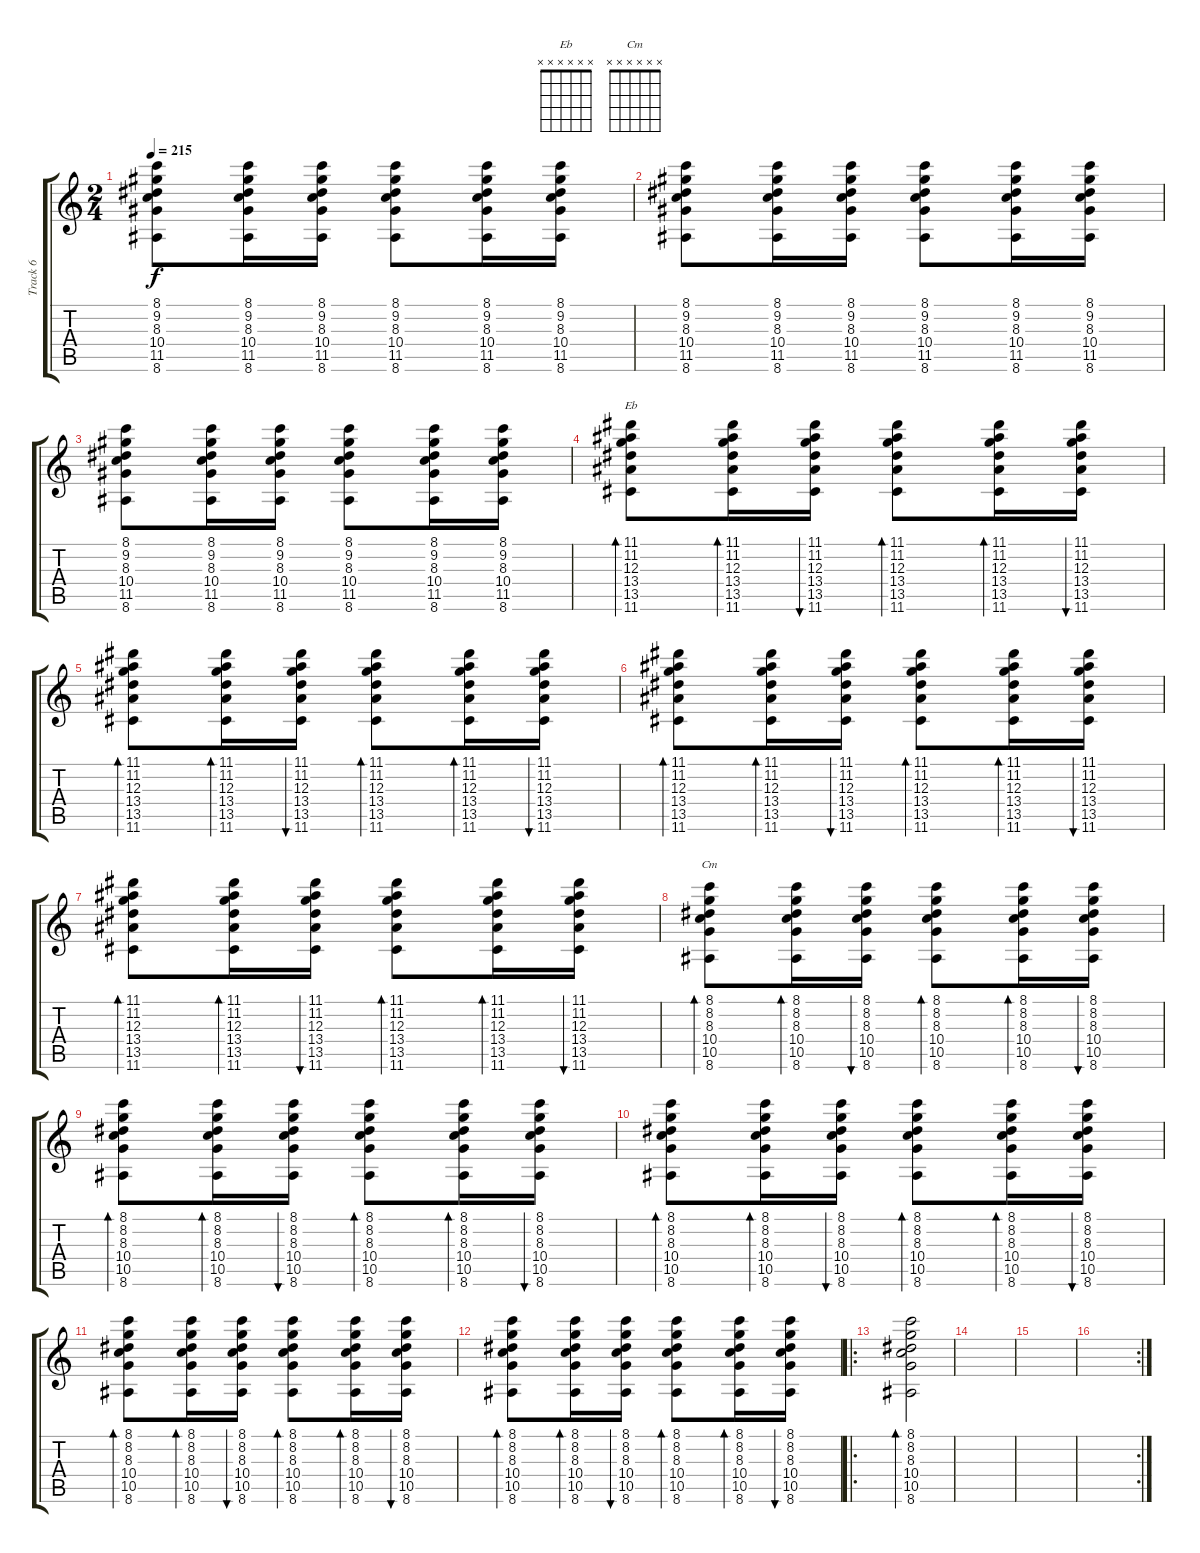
\track ("Track 6" "Track 6") {instrument electricguitarjazz}
\staff {score tabs}
\tuning (E4 B3 G3 D3 A2 D2) {hide}
\chord ("Eb" x x x x x x)
\chord ("Cm" x x x x x x)
\ts (2 4)
\tempo 215
\clef g2
\ks c
(8.1 9.2 8.3 10.4 11.5 8.6).8{dy f} (8.1 9.2 8.3 10.4 11.5 8.6).16 (8.1 9.2 8.3 10.4 11.5 8.6).16 (8.1 9.2 8.3 10.4 11.5 8.6).8 (8.1 9.2 8.3 10.4 11.5 8.6).16 (8.1 9.2 8.3 10.4 11.5 8.6).16 |
(8.1 9.2 8.3 10.4 11.5 8.6).8 (8.1 9.2 8.3 10.4 11.5 8.6).16 (8.1 9.2 8.3 10.4 11.5 8.6).16 (8.1 9.2 8.3 10.4 11.5 8.6).8 (8.1 9.2 8.3 10.4 11.5 8.6).16 (8.1 9.2 8.3 10.4 11.5 8.6).16 |
(8.1 9.2 8.3 10.4 11.5 8.6).8 (8.1 9.2 8.3 10.4 11.5 8.6).16 (8.1 9.2 8.3 10.4 11.5 8.6).16 (8.1 9.2 8.3 10.4 11.5 8.6).8 (8.1 9.2 8.3 10.4 11.5 8.6).16 (8.1 9.2 8.3 10.4 11.5 8.6).16 |
(11.1 11.2 12.3 13.4 13.5 11.6).8{bd 30 ch "Eb"} (11.1 11.2 12.3 13.4 13.5 11.6).16{bd 30} (11.1 11.2 12.3 13.4 13.5 11.6).16{bu 30} (11.1 11.2 12.3 13.4 13.5 11.6).8{bd 30} (11.1 11.2 12.3 13.4 13.5 11.6).16{bd 30} (11.1 11.2 12.3 13.4 13.5 11.6).16{bu 30} |
(11.1 11.2 12.3 13.4 13.5 11.6).8{bd 30} (11.1 11.2 12.3 13.4 13.5 11.6).16{bd 30} (11.1 11.2 12.3 13.4 13.5 11.6).16{bu 30} (11.1 11.2 12.3 13.4 13.5 11.6).8{bd 30} (11.1 11.2 12.3 13.4 13.5 11.6).16{bd 30} (11.1 11.2 12.3 13.4 13.5 11.6).16{bu 30} |
(11.1 11.2 12.3 13.4 13.5 11.6).8{bd 30} (11.1 11.2 12.3 13.4 13.5 11.6).16{bd 30} (11.1 11.2 12.3 13.4 13.5 11.6).16{bu 30} (11.1 11.2 12.3 13.4 13.5 11.6).8{bd 30} (11.1 11.2 12.3 13.4 13.5 11.6).16{bd 30} (11.1 11.2 12.3 13.4 13.5 11.6).16{bu 30} |
(11.1 11.2 12.3 13.4 13.5 11.6).8{bd 30} (11.1 11.2 12.3 13.4 13.5 11.6).16{bd 30} (11.1 11.2 12.3 13.4 13.5 11.6).16{bu 30} (11.1 11.2 12.3 13.4 13.5 11.6).8{bd 30} (11.1 11.2 12.3 13.4 13.5 11.6).16{bd 30} (11.1 11.2 12.3 13.4 13.5 11.6).16{bu 30} |
(8.1 8.2 8.3 10.4 10.5 8.6).8{bd 30 ch "Cm"} (8.1 8.2 8.3 10.4 10.5 8.6).16{bd 30} (8.1 8.2 8.3 10.4 10.5 8.6).16{bu 30} (8.1 8.2 8.3 10.4 10.5 8.6).8{bd 30} (8.1 8.2 8.3 10.4 10.5 8.6).16{bd 30} (8.1 8.2 8.3 10.4 10.5 8.6).16{bu 30} |
(8.1 8.2 8.3 10.4 10.5 8.6).8{bd 30} (8.1 8.2 8.3 10.4 10.5 8.6).16{bd 30} (8.1 8.2 8.3 10.4 10.5 8.6).16{bu 30} (8.1 8.2 8.3 10.4 10.5 8.6).8{bd 30} (8.1 8.2 8.3 10.4 10.5 8.6).16{bd 30} (8.1 8.2 8.3 10.4 10.5 8.6).16{bu 30} |
(8.1 8.2 8.3 10.4 10.5 8.6).8{bd 30} (8.1 8.2 8.3 10.4 10.5 8.6).16{bd 30} (8.1 8.2 8.3 10.4 10.5 8.6).16{bu 30} (8.1 8.2 8.3 10.4 10.5 8.6).8{bd 30} (8.1 8.2 8.3 10.4 10.5 8.6).16{bd 30} (8.1 8.2 8.3 10.4 10.5 8.6).16{bu 30} |
(8.1 8.2 8.3 10.4 10.5 8.6).8{bd 30} (8.1 8.2 8.3 10.4 10.5 8.6).16{bd 30} (8.1 8.2 8.3 10.4 10.5 8.6).16{bu 30} (8.1 8.2 8.3 10.4 10.5 8.6).8{bd 30} (8.1 8.2 8.3 10.4 10.5 8.6).16{bd 30} (8.1 8.2 8.3 10.4 10.5 8.6).16{bu 30} |
(8.1 8.2 8.3 10.4 10.5 8.6).8{bd 30} (8.1 8.2 8.3 10.4 10.5 8.6).16{bd 30} (8.1 8.2 8.3 10.4 10.5 8.6).16{bu 30} (8.1 8.2 8.3 10.4 10.5 8.6).8{bd 30} (8.1 8.2 8.3 10.4 10.5 8.6).16{bd 30} (8.1 8.2 8.3 10.4 10.5 8.6).16{bu 30} |
\ro
(8.1 8.2 8.3 10.4 10.5 8.6).2{bd 480} |
|
|
\rc 2
